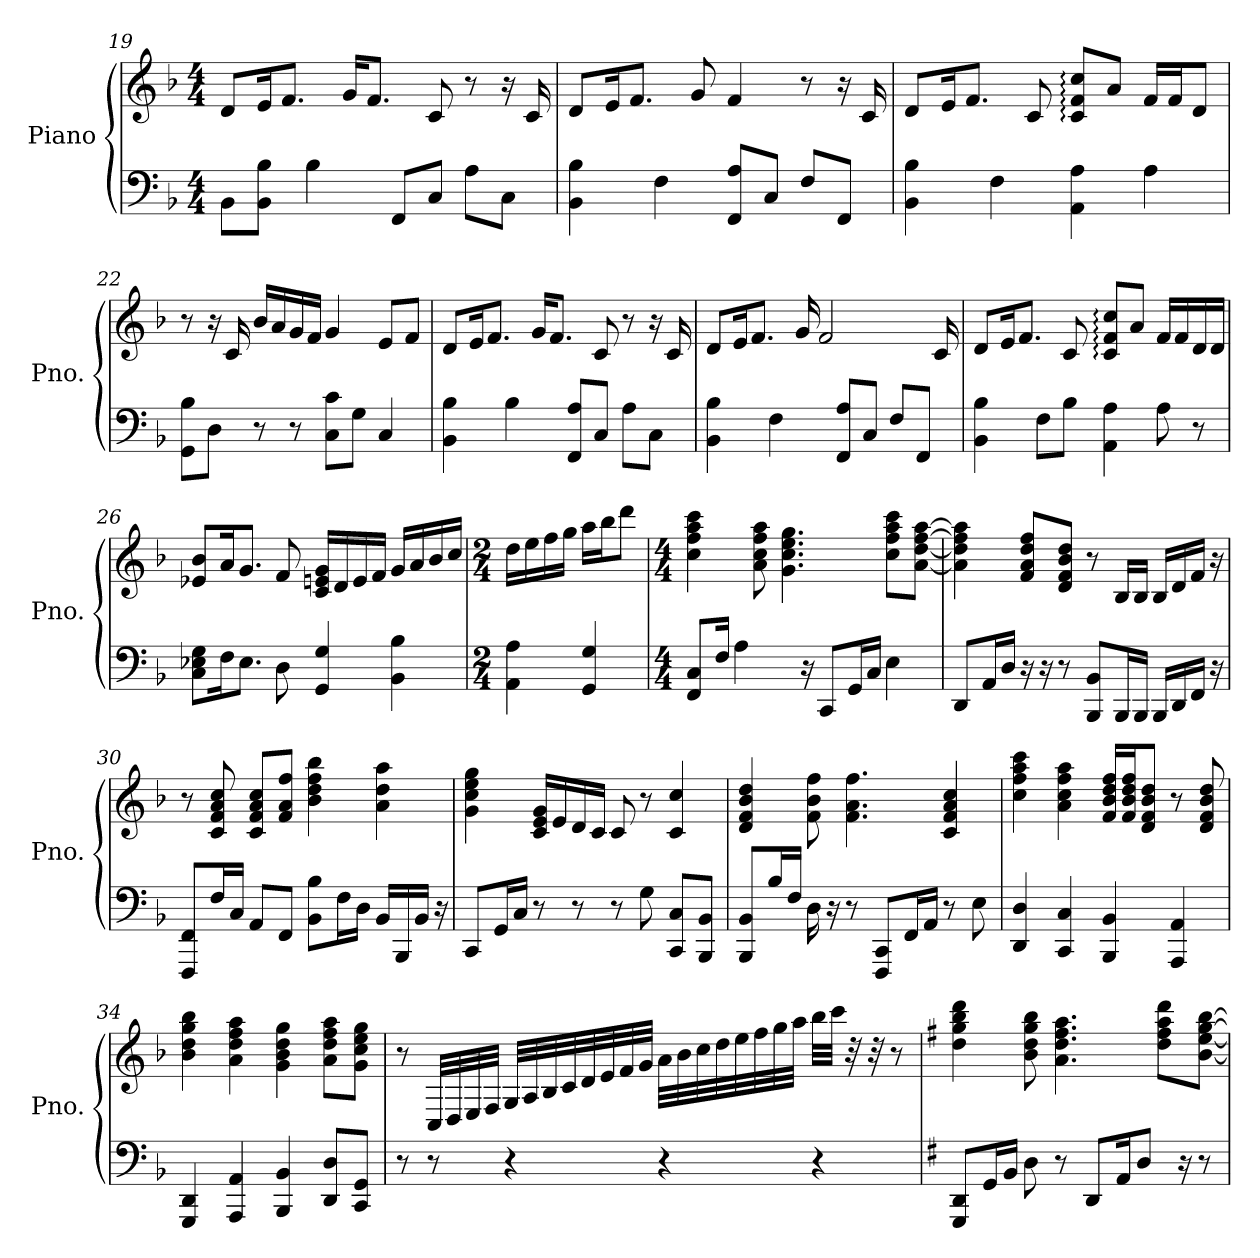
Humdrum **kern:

**kern	**kern
*part1	*part1
*staff2	*staff1
*I"Piano	*
*I'Pno.	*
*clefF4	*clefG2
*k[b-]	*k[b-]
*M4/4	*M4/4
=19	=19
8BB-L	8dL
8BB- 8B-J	16ek
.	8.fJ
4B-	.
.	16gKL
.	8.fJ
8FFL	.
8CJ	8c
8AL	8r
8CJ	16r
.	16c
=20	=20
4BB- 4B-	8dL
.	16ek
.	8.fJ
4F	.
.	8g
8FF 8AL	4f
8CJ	.
8FL	8r
8FFJ	16r
.	16c
=21	=21
4BB- 4B-	8dL
.	16ek
.	8.fJ
4F	.
.	8c
4A 4AA	8cc: 8c: 8f:L
.	8aJ
4A	16fLL
.	16fJ
.	8dJ
=22	=22
8B- 8GGL	8r
8DJ	16r
.	16c
8r	16b-LL
.	16a
8r	16g
.	16fJJ
8c 8CL	4g
8GJ	.
4C	8eL
.	8fJ
=23	=23
4BB- 4B-	8dL
.	16ek
.	8.fJ
4B-	.
.	16gKL
.	8.fJ
8FF 8AL	.
8CJ	8c
8AL	8r
8CJ	16r
.	16c
=24	=24
4BB- 4B-	8dL
.	16ek
.	8.fJ
4F	.
.	16g
.	2f
8A 8FFL	.
8CJ	.
8FL	.
8FFJ	.
.	16c
=25	=25
4BB- 4B-	8dL
.	16ek
.	8.fJ
8FL	.
8B-J	8c
4A 4AA	8c: 8f: 8cc:L
.	8aJ
8A	16fLL
.	16f
8r	16d
.	16dJJ
=26	=26
8G 8E-X 8CL	8e-X 8b-L
16Fk	16ak
8.E-J	8.gJ
8D	8f
4GG 4G	16g 16c 16enLL
.	16d
.	16e
.	16fJJ
4B- 4BB-	16gLL
.	16a
.	16b-
.	16ccJJ
=27	=27
*M2/4	*M2/4
4A 4AA	16ddLL
.	16ee
.	16ff
.	16ggJJ
4GG 4G	16aaLL
.	16bb-J
.	8dddJ
=28	=28
*M4/4	*M4/4
8FF 8CL	4ccc 4cc 4ff 4aa
16FJk	.
4A	.
.	8aa 8ff 8cc 8a
.	4.gg 4.ee 4.cc 4.g
16r	.
8CCL	.
16GGL	.
16CJJ	.
4E	8ccc 8aa 8ff 8ccL
.	[8a [8dd [8ff [8aaJ
=29	=29
8DDL	4a] 4dd] 4ff] 4aa]
16AAL	.
16DJJ	.
16r	8ff 8dd 8a 8fL
16r	.
8r	8dd 8b- 8f 8dJ
8BBB- 8BB-L	8r
16BBB-L	16B-LL
16BBB-JJ	16B-JJ
16BBB-LL	16B-LL
16DD	16d
16FFJJ	16fJJ
16r	16r
=30	=30
8FF 8FFFL	8r
16FL	8c 8f 8a 8cc
16CJJ	.
8AAL	8f 8a 8c 8ccL
8FFJ	8f 8ff 8aJ
8BB- 8B-L	4b- 4bb- 4dd 4ff
16FL	.
16DJJ	.
16BB-LL	4a 4dd 4aa
16BBB-	.
16BB-JJ	.
16r	.
=31	=31
8CCL	4g 4cc 4ee 4gg
16GGL	.
16CJJ	.
8r	16g 16e 16cLL
.	16e
8r	16d
.	16cJJ
8r	8c
8G	8r
8C 8CCL	4c 4cc
8BBB- 8BB-J	.
=32	=32
8BB- 8BBB-L	4dd 4f 4b- 4d
16B-L	.
16FJJ	.
16D	8f 8b- 8ff
16r	.
8r	4.f 4.a 4.ff
8FFF 8CCL	.
16FFL	.
16AAJJ	.
8r	4c 4f 4a 4cc
8E	.
=33	=33
4D 4DD	4cc 4ccc 4ff 4aa
4C 4CC	4a 4ff 4cc 4aa
4BB- 4BBB-	16f 16ff 16b- 16ddLL
.	16f 16b- 16dd 16ffJ
.	8d 8dd 8f 8b-J
4AA 4AAA	8r
.	8d 8f 8b- 8dd
=34	=34
4GGG 4DD	4b- 4bb- 4dd 4gg
4AAA 4AA	4a 4aa 4dd 4ff
4BBB- 4BB-	4g 4b- 4dd 4gg
8D 8DDL	8a 8aa 8dd 8ffL
8GG 8CCJ	8g 8gg 8cc 8eeJ
=35	=35
8r	8r
8r	32CLLL
.	32D
.	32E
.	32FJJJ
4r	32GLLL
.	32A
.	32B-
.	32c
.	32d
.	32e
.	32f
.	32gJJJ
4r	32aLLL
.	32b-
.	32cc
.	32dd
.	32ee
.	32ff
.	32gg
.	32aaJJJ
4r	32bb-LLL
.	32cccJJJ
.	32r
.	32r
.	8r
=36	=36
*k[f#]	*k[f#]
8DD 8GGGL	4dd 4ddd 4gg 4bb
16GGL	.
16BBJJ	.
8D	8b 8dd 8gg 8bb
8r	4.a 4.dd 4.ff# 4.aa
8DDL	.
16AAk	.
8DJ	.
.	8dd 8ddd 8ff# 8aaL
16r	.
8r	[8b [8ee [8gg [8bbJ
=	=
*-	*-
